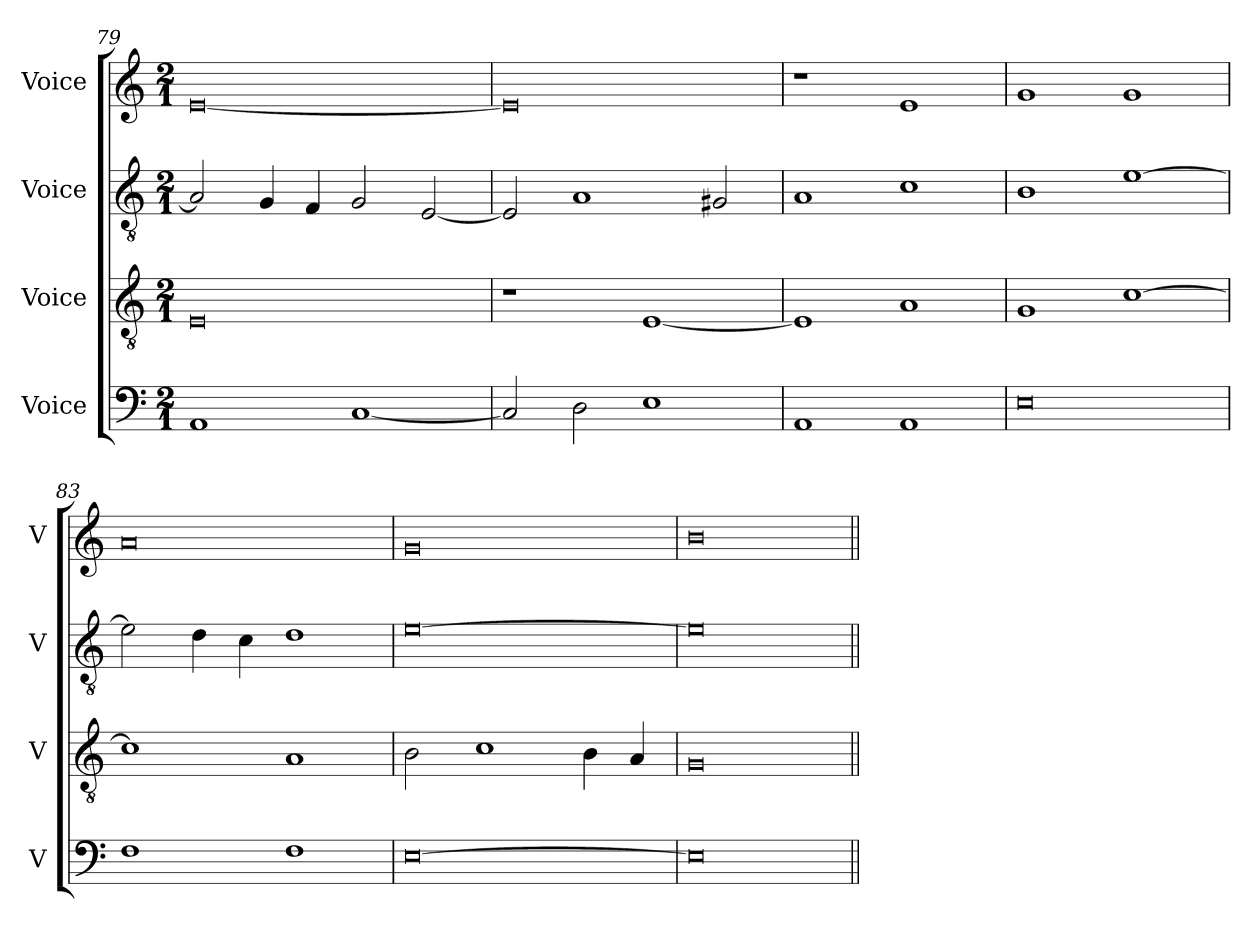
**kern	**kern	**kern	**kern
*part4	*part3	*part2	*part1
*staff4	*staff3	*staff2	*staff1
*I"Voice	*I"Voice	*I"Voice	*I"Voice
*I'V	*I'V	*I'V	*I'V
!!LO:PB:g=z
*clefF4	*clefGv2	*clefGv2	*clefG2
*k[]	*k[]	*k[]	*k[]
*M2/1	*M2/1	*M2/1	*M2/1
=79	=79	=79	=79
1AA	0E	2A/]	[0e
.	.	4G/	.
.	.	4F/	.
[1C	.	2G/	.
.	.	[2E/	.
=80	=80	=80	=80
2C/]	1r	2E/]	0e]
2D\	.	1A	.
1E	[1E	.	.
.	.	2G#X/	.
=81	=81	=81	=81
1AA	1E]	1A	1r
1AA	1A	1c	1e
=82	=82	=82	=82
0E	1G	1B	1g
.	[1c	[1e	1g
!!LO:LB:g=z
=83	=83	=83	=83
1F	1c]	2e\]	0a
.	.	4d\	.
.	.	4c\	.
1F	1A	1d	.
=84	=84	=84	=84
[0E	2B\	[0e	0g
.	1c	.	.
.	4B\	.	.
.	4A/	.	.
=85	=85	=85	=85
0E]	0G	0e]	0b
=||	=||	=||	=||
*-	*-	*-	*-
